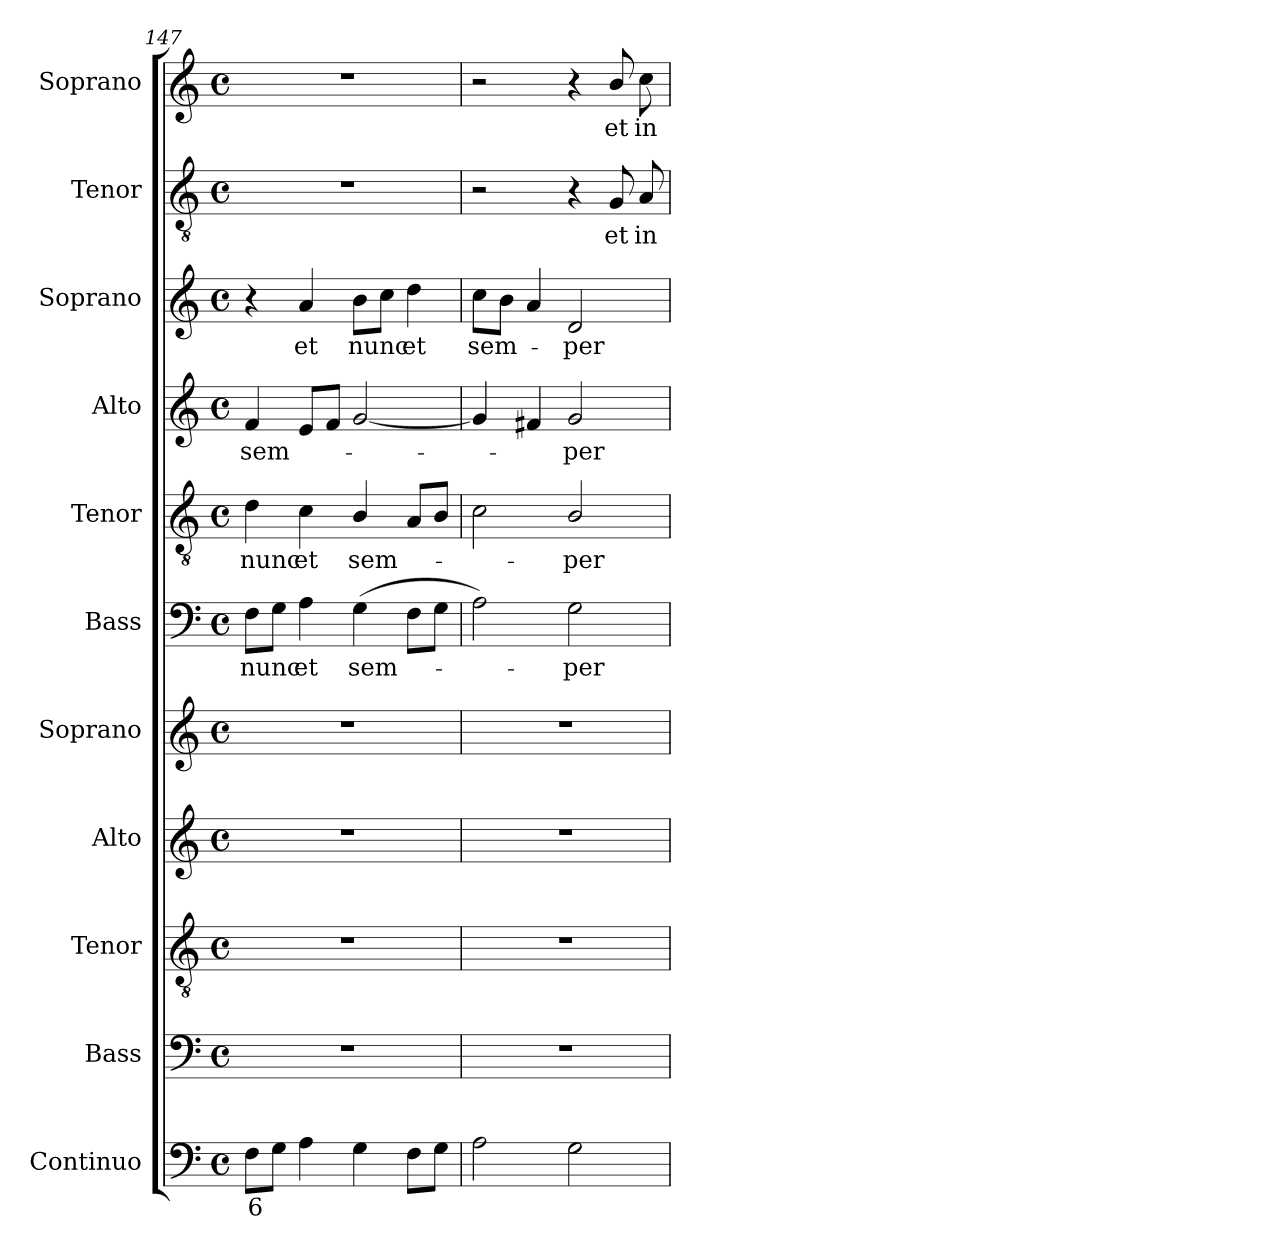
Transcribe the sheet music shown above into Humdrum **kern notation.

**kern	**text	**kern	**kern	**kern	**kern	**kern	**text	**kern	**text	**kern	**text	**kern	**text	**kern	**text	**kern	**text
*part11	*part11	*part10	*part9	*part8	*part7	*part6	*part6	*part5	*part5	*part4	*part4	*part3	*part3	*part2	*part2	*part1	*part1
*staff11	*staff11	*staff10	*staff9	*staff8	*staff7	*staff6	*staff6	*staff5	*staff5	*staff4	*staff4	*staff3	*staff3	*staff2	*staff2	*staff1	*staff1
*I"Continuo	*	*I"Bass	*I"Tenor	*I"Alto	*I"Soprano	*I"Bass	*	*I"Tenor	*	*I"Alto	*	*I"Soprano	*	*I"Tenor	*	*I"Soprano	*
*I'Cont.	*	*I'B.	*I'T.	*I'A.	*I'S.	*I'B.	*	*I'T.	*	*I'A.	*	*I'S.	*	*I'T.	*	*I'S.	*
*clefF4	*	*clefF4	*clefGv2	*clefG2	*clefG2	*clefF4	*	*clefGv2	*	*clefG2	*	*clefG2	*	*clefGv2	*	*clefG2	*
*	*	*	*ITrd7c12	*	*	*	*	*ITrd7c12	*	*	*	*	*	*ITrd7c12	*	*	*
*k[]	*	*k[]	*k[]	*k[]	*k[]	*k[]	*	*k[]	*	*k[]	*	*k[]	*	*k[]	*	*k[]	*
*C:	*	*C:	*C:	*C:	*C:	*C:	*	*C:	*	*C:	*	*C:	*	*C:	*	*C:	*
*M4/4	*	*M4/4	*M4/4	*M4/4	*M4/4	*M4/4	*	*M4/4	*	*M4/4	*	*M4/4	*	*M4/4	*	*M4/4	*
*met(c)	*	*met(c)	*met(c)	*met(c)	*met(c)	*met(c)	*	*met(c)	*	*met(c)	*	*met(c)	*	*met(c)	*	*met(c)	*
=147	=147	=147	=147	=147	=147	=147	=147	=147	=147	=147	=147	=147	=147	=147	=147	=147	=147
!	!LO:LY:b:color=#000000	!	!	!	!	!	!	!	!	!	!	!	!	!	!	!	!
!	!	!	!	!	!	!	!LO:LY:b:color=#000000	!	!	!	!	!	!	!	!	!	!
!	!	!	!	!	!	!	!	!	!LO:LY:b:color=#000000	!	!	!	!	!	!	!	!
!	!	!	!	!	!	!	!	!	!	!	!LO:LY:b:color=#000000	!	!	!	!	!	!
8Fi\L	6	1r	1r	1r	1r	8Fi\L	nunc	4Di\	nunc	4fi/	sem-	4r	.	1r	.	1r	.
8Gi\J	.	.	.	.	.	8Gi\J	.	.	.	.	.	.	.	.	.	.	.
!	!	!	!	!	!	!	!LO:LY:b:color=#000000	!	!	!	!	!	!	!	!	!	!
!	!	!	!	!	!	!	!	!	!LO:LY:b:color=#000000	!	!	!	!	!	!	!	!
!	!	!	!	!	!	!	!	!	!	!	!	!	!LO:LY:b:color=#000000	!	!	!	!
4Ai\	.	.	.	.	.	4Ai\	et	4Ci\	et	8ei/L	.	4ai/	et	.	.	.	.
.	.	.	.	.	.	.	.	.	.	8fi/J	.	.	.	.	.	.	.
!	!	!	!	!	!	!	!LO:LY:b:color=#000000	!	!	!	!	!	!	!	!	!	!
!	!	!	!	!	!	!	!	!	!LO:LY:b:color=#000000	!	!	!	!	!	!	!	!
!	!	!	!	!	!	!	!	!	!	!	!	!	!LO:LY:b:color=#000000	!	!	!	!
4Gi\	.	.	.	.	.	(4Gi\	sem-	4BBi/	sem-	[2gi/	.	8bi\L	nunc	.	.	.	.
.	.	.	.	.	.	.	.	.	.	.	.	8cci\J	.	.	.	.	.
!	!	!	!	!	!	!	!	!	!	!	!	!	!LO:LY:b:color=#000000	!	!	!	!
8Fi\L	.	.	.	.	.	8Fi\L	.	8AAi/L	.	.	.	4ddi\	et	.	.	.	.
8Gi\J	.	.	.	.	.	8Gi\J	.	8BBi/J	.	.	.	.	.	.	.	.	.
=148	=148	=148	=148	=148	=148	=148	=148	=148	=148	=148	=148	=148	=148	=148	=148	=148	=148
!	!	!	!	!	!	!	!	!	!	!	!	!	!LO:LY:b:color=#000000	!	!	!	!
2Ai\	.	1r	1r	1r	1r	2Ai\)	.	2Ci\	.	4gi/]	.	8cci\L	sem-	2r	.	2r	.
.	.	.	.	.	.	.	.	.	.	.	.	8bi\J	.	.	.	.	.
.	.	.	.	.	.	.	.	.	.	4f#Xi/	.	4ai/	.	.	.	.	.
!	!	!	!	!	!	!	!LO:LY:b:color=#000000	!	!	!	!	!	!	!	!	!	!
!	!	!	!	!	!	!	!	!	!LO:LY:b:color=#000000	!	!	!	!	!	!	!	!
!	!	!	!	!	!	!	!	!	!	!	!LO:LY:b:color=#000000	!	!	!	!	!	!
!	!	!	!	!	!	!	!	!	!	!	!	!	!LO:LY:b:color=#000000	!	!	!	!
2Gi\	.	.	.	.	.	2Gi\	-per	2BBi/	-per	2gi/	-per	2di/	-per	4r	.	4r	.
!	!	!	!	!	!	!	!	!	!	!	!	!	!	!	!LO:LY:b:color=#000000	!	!
!	!	!	!	!	!	!	!	!	!	!	!	!	!	!	!	!	!LO:LY:b:color=#000000
.	.	.	.	.	.	.	.	.	.	.	.	.	.	8GGi/	et	8bi/	et
!	!	!	!	!	!	!	!	!	!	!	!	!	!	!	!LO:LY:b:color=#000000	!	!
!	!	!	!	!	!	!	!	!	!	!	!	!	!	!	!	!	!LO:LY:b:color=#000000
.	.	.	.	.	.	.	.	.	.	.	.	.	.	8AAi/	in	8cci\	in
=	=	=	=	=	=	=	=	=	=	=	=	=	=	=	=	=	=
*-	*-	*-	*-	*-	*-	*-	*-	*-	*-	*-	*-	*-	*-	*-	*-	*-	*-
